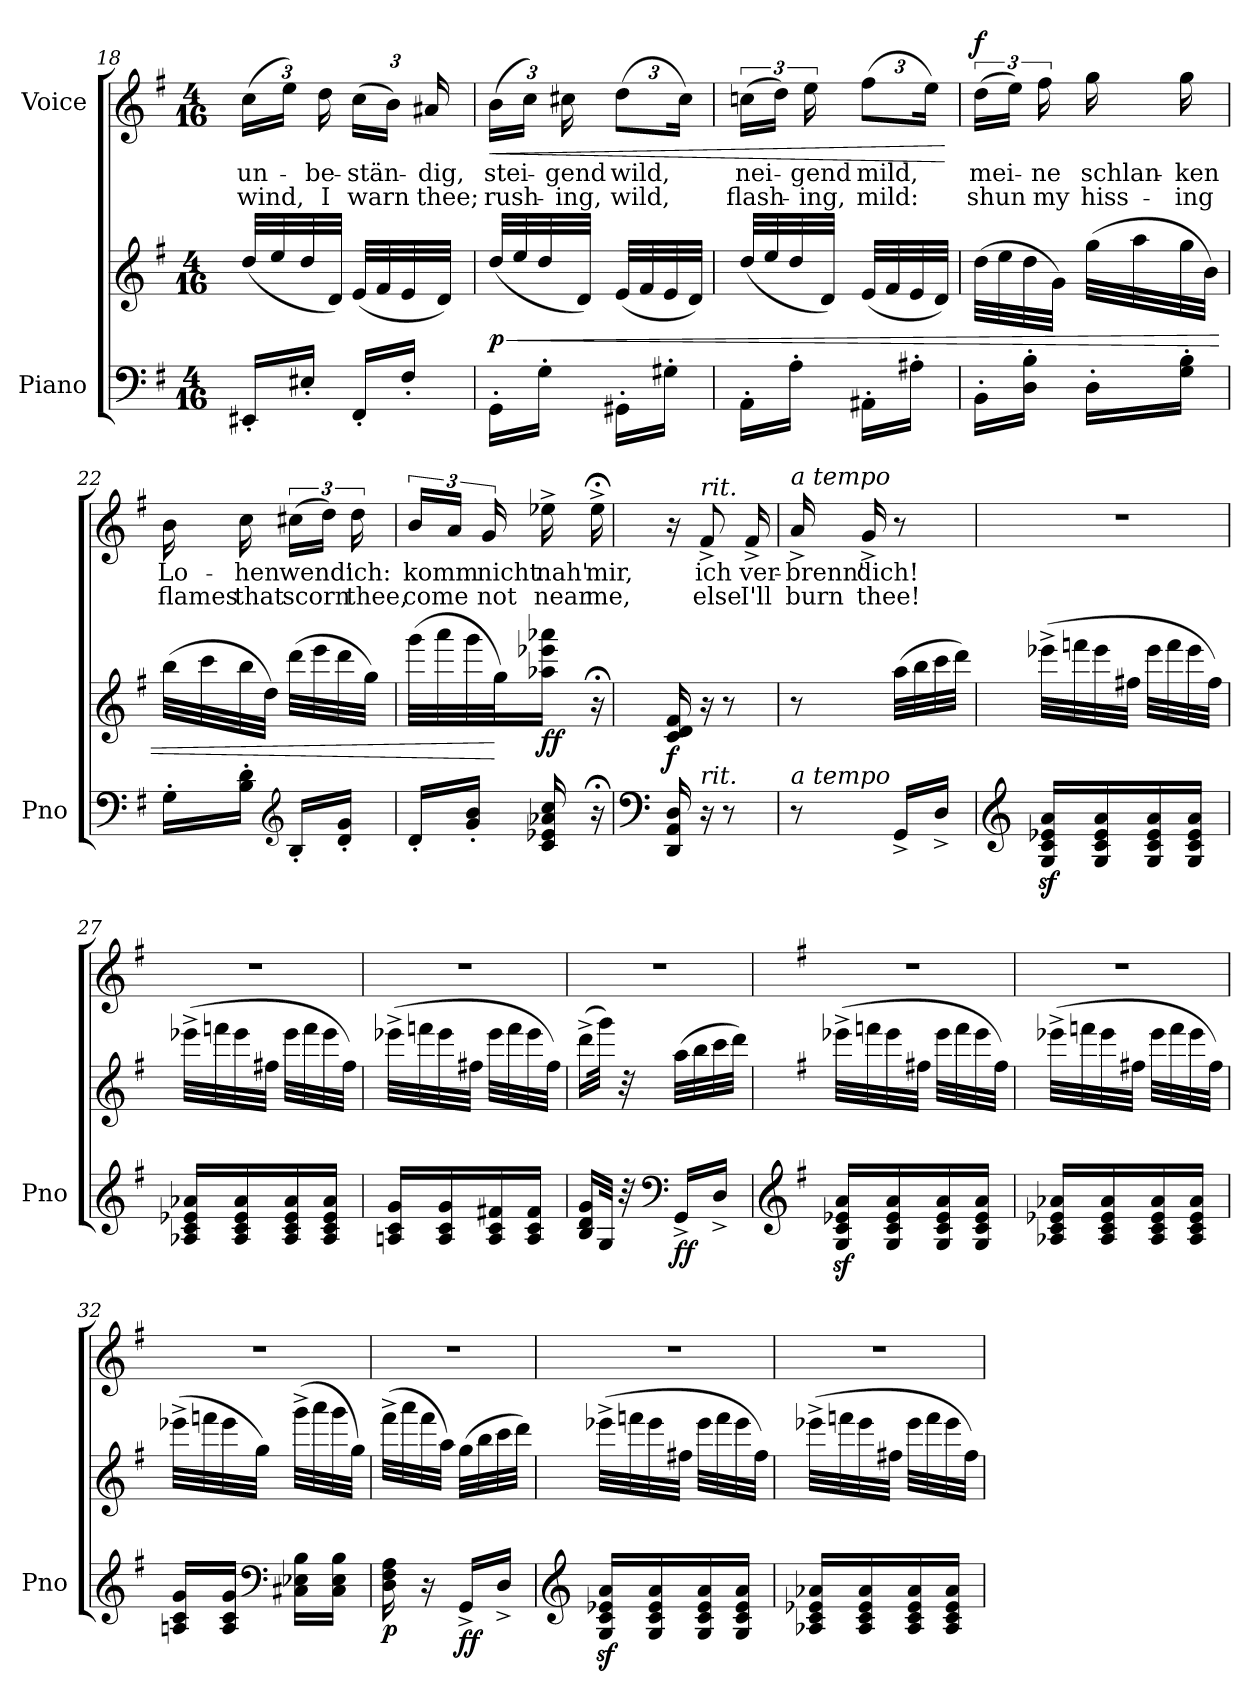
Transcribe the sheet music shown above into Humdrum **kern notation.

**kern	**kern	**dynam	**kern	**text	**text	**dynam
*part2	*part2	*part2	*part1	*part1	*part1	*part1
*staff3	*staff2	*staff2/3	*staff1	*staff1	*staff1	*staff1
*I"Piano	*	*	*I"Voice	*	*	*
*I'Pno	*	*	*	*	*	*
*clefF4	*clefG2	*	*clefG2	*	*	*
*k[f#]	*k[f#]	*	*k[f#]	*	*	*
*M4/16	*M4/16	*	*M4/16	*	*	*
*	*	*	*Xbrackettup	*	*	*
=18	=18	=18	=18	=18	=18	=18
!	!	!	!	!LO:LY:b	!LO:LY:b	!
16EE#X'/LL	(32dd/LLL	.	(24cc\LL	un-	wind,	.
.	32ee/	.	.	.	.	.
.	.	.	24ee\JJ)	.	.	.
16E#X'/JJ	32dd/	.	.	.	.	.
!	!	!	!	!LO:LY:b	!LO:LY:b	!
.	.	.	24dd\	-be-	I	.
.	32d/JJJ)	.	.	.	.	.
!	!	!	!	!LO:LY:b	!LO:LY:b	!
16FF#'/LL	(32e/LLL	.	(24cc\LL	-stän-	warn	.
.	32f#/	.	.	.	.	.
.	.	.	24b\JJ)	.	.	.
16F#'/JJ	32e/	.	.	.	.	.
!	!	!	!	!LO:LY:b	!LO:LY:b	!
.	.	.	24a#X/	-dig,	thee;	.
.	32d/JJJ)	.	.	.	.	.
=19	=19	=19	=19	=19	=19	=19
!	!	!LO:HP:b	!	!LO:LY:b	!LO:LY:b	!LO:HP:b
!	!	!LO:DY:n=1:b	!	!	!	!
16GG'\LL	(32dd/LLL	< p	(24b\LL	stei-	rush-	<
.	32ee/	.	.	.	.	.
.	.	.	24cc\JJ)	.	.	.
16G'\JJ	32dd/	.	.	.	.	.
!	!	!	!	!LO:LY:b	!LO:LY:b	!
.	.	.	24cc#X\	-gend	-ing,	.
.	32d/JJJ)	.	.	.	.	.
!	!	!	!	!LO:LY:b	!LO:LY:b	!
16GG#X'\LL	(32e/LLL	.	(12dd\L	wild,	wild,	.
.	32f#/	.	.	.	.	.
16G#X'\JJ	32e/	.	.	.	.	.
.	.	.	24cc#\Jk)	.	.	.
.	32d/JJJ)	.	.	.	.	.
!!LO:PB:g=z
=20	=20	=20	=20	=20	=20	=20
*	*	*	*brackettup	*	*	*
!	!	!	!	!LO:LY:b	!LO:LY:b	!
16AA'\LL	(32dd/LLL	.	(24ccn\LL	nei-	flash-	.
.	32ee/	.	.	.	.	.
.	.	.	24dd\JJ)	.	.	.
16A'\JJ	32dd/	.	.	.	.	.
!	!	!	!	!LO:LY:b	!LO:LY:b	!
.	.	.	24ee\	-gend	-ing,	.
.	32d/JJJ)	.	.	.	.	.
*	*	*	*Xbrackettup	*	*	*
!	!	!	!	!LO:LY:b	!LO:LY:b	!
16AA#X'\LL	(32e/LLL	.	(12ff#\L	mild,	mild:	.
.	32f#/	.	.	.	.	.
16A#X'\JJ	32e/	.	.	.	.	.
.	.	.	24ee\Jk)	.	.	.
.	32d/JJJ)	.	.	.	.	.
.	.	.	.	.	.	[
=21	=21	=21	=21	=21	=21	=21
*	*	*	*brackettup	*	*	*
!	!	!	!	!LO:LY:b	!LO:LY:b	!LO:DY:a
16BB'\LL	(32dd\LLL	.	(24dd\LL	mei-	shun	f
.	32ee\	.	.	.	.	.
.	.	.	24ee\JJ)	.	.	.
16D\' 16B\'JJ	32dd\	.	.	.	.	.
!	!	!	!	!LO:LY:b	!LO:LY:b	!
.	.	.	24ff#\	-ne	my	.
.	32g\JJJ)	.	.	.	.	.
!	!	!	!	!LO:LY:b	!LO:LY:b	!
16D'\LL	(32gg\LLL	.	16gg\	schlan-	hiss-	.
.	32aa\	.	.	.	.	.
!	!	!	!	!LO:LY:b	!LO:LY:b	!
16G\' 16B\'JJ	32gg\	.	16gg\	-ken	-ing	.
.	32b\JJJ)	.	.	.	.	.
=22	=22	=22	=22	=22	=22	=22
!	!	!	!	!LO:LY:b	!LO:LY:b	!
16G'\LL	(32bb\LLL	.	16b\	Lo-	flames	.
.	32ccc\	.	.	.	.	.
!	!	!	!	!LO:LY:b	!LO:LY:b	!
16B\' 16d\'JJ	32bb\	.	16cc\	-hen	that	.
.	32dd\JJJ)	.	.	.	.	.
*clefG2	*	*	*	*	*	*
!	!	!	!	!LO:LY:b	!LO:LY:b	!
16B'/LL	(32ddd\LLL	.	(24cc#X\LL	wend'	scorn	.
.	32eee\	.	.	.	.	.
.	.	.	24dd\JJ)	.	.	.
16d/' 16g/'JJ	32ddd\	.	.	.	.	.
!	!	!	!	!LO:LY:b	!LO:LY:b	!
.	.	.	24dd\	ich:	thee,	.
.	32gg\JJJ)	.	.	.	.	.
=23	=23	=23	=23	=23	=23	=23
!	!	!	!	!LO:LY:b	!LO:LY:b	!
16d'/LL	(32ggg\LLL	.	24b/LL	komm	come	.
.	32aaa\	.	.	.	.	.
.	.	.	24a/JJ	.	.	.
16g/' 16b/'JJ	32ggg\	.	.	.	.	.
!	!	!	!	!LO:LY:b	!LO:LY:b	!
.	.	.	24g/	nicht	not	.
.	32gg\J)	[	.	.	.	.
!	!	!LO:DY:b	!	!LO:LY:b	!LO:LY:b	!
16c/ 16e-X/ 16a-X/ 16cc/	16aa-X\ 16eee-X\ 16aaa-X\JJ	ff	16ee-X^\	nah'	near	.
!	!	!	!	!LO:LY:b	!LO:LY:b	!
16r;	16r;<	.	16ee-;<^\	mir,	me,	.
=24	=24	=24	=24	=24	=24	=24
*clefF4	*	*	*	*	*	*
*	*	*	*MM65	*	*	*
!	!	!LO:DY:b	!	!	!	!
16DD/ 16AA/ 16D/	16c/ 16d/ 16f#/	f	16r	.	.	.
*	*	*	*MM60	*	*	*
!	!	!	!LO:TX:a:i:t=rit.	!	!	!
!LO:TX:a:i:t=rit.	!	!	!	!	!	!
!	!	!	!	!LO:LY:b	!LO:LY:b	!
16r	16r	.	8f#^/	ich	else	.
8r	8r	.	.	.	.	.
*	*	*	*MM50	*	*	*
!	!	!	!	!LO:LY:b	!LO:LY:b	!
.	.	.	16f#^/	ver-	I'll	.
!!LO:LB:g=z
=25	=25	=25	=25	=25	=25	=25
!	!	!	!LO:TX:a:i:t=a tempo	!	!	!
!LO:TX:a:i:t=a tempo	!	!	!	!	!	!
!	!	!	!	!LO:LY:b	!LO:LY:b	!
8r	8r	.	16a^/	-brenn'	burn	.
!	!	!	!	!LO:LY:b	!LO:LY:b	!
.	.	.	16g^/	dich!	thee!	.
!	!	!LO:DY:a	!	!	!	!
16GG^/LL	(32aa\LLL	other-dynamics	8r	.	.	.
.	32bb\	.	.	.	.	.
16D^/JJ	32ccc\	.	.	.	.	.
.	32ddd\JJJ)	.	.	.	.	.
=26	=26	=26	=26	=26	=26	=26
*clefG2	*	*	*	*	*	*
16G/z< 16c/z< 16e-X/z< 16a/z<LL	(32eee-X^\LLL	.	4r	.	.	.
.	32fffn\	.	.	.	.	.
16G/ 16c/ 16e-/ 16a/	32eee-\	.	.	.	.	.
.	32ff#X\JJJ	.	.	.	.	.
16G/ 16c/ 16e-/ 16a/	32eee-\LLL	.	.	.	.	.
.	32fff\	.	.	.	.	.
16G/ 16c/ 16e-/ 16a/JJ	32eee-\	.	.	.	.	.
.	32ff#\JJJ)	.	.	.	.	.
=27	=27	=27	=27	=27	=27	=27
16A-X/ 16c/ 16e-X/ 16a-X/LL	(32eee-X^\LLL	.	4r	.	.	.
.	32fffn\	.	.	.	.	.
16A-/ 16c/ 16e-/ 16a-/	32eee-\	.	.	.	.	.
.	32ff#X\JJJ	.	.	.	.	.
16A-/ 16c/ 16e-/ 16a-/	32eee-\LLL	.	.	.	.	.
.	32fff\	.	.	.	.	.
16A-/ 16c/ 16e-/ 16a-/JJ	32eee-\	.	.	.	.	.
.	32ff#\JJJ)	.	.	.	.	.
=28	=28	=28	=28	=28	=28	=28
16An/ 16c/ 16g/LL	(32eee-X^\LLL	.	4r	.	.	.
.	32fffn\	.	.	.	.	.
16A/ 16c/ 16g/	32eee-\	.	.	.	.	.
.	32ff#X\JJJ	.	.	.	.	.
16A/ 16c/ 16f#X/	32eee-\LLL	.	.	.	.	.
.	32fff\	.	.	.	.	.
16A/ 16c/ 16f#/JJ	32eee-\	.	.	.	.	.
.	32ff#\JJJ)	.	.	.	.	.
=29	=29	=29	=29	=29	=29	=29
16B/ 16d/ 16g/LL	(16ddd^\LL	.	4r	.	.	.
32G/JJk	32ggg\JJk)	.	.	.	.	.
32r	32r	.	.	.	.	.
*clefF4	*	*	*	*	*	*
!	!	!LO:DY:b=2	!	!	!	!
16GG^/LL	(32aa\LLL	ff	.	.	.	.
.	32bb\	.	.	.	.	.
16D^/JJ	32ccc\	.	.	.	.	.
.	32ddd\JJJ)	.	.	.	.	.
!!LO:LB:g=z
=30	=30	=30	=30	=30	=30	=30
*clefG2	*	*	*	*	*	*
*k[f#]	*k[f#]	*	*k[f#]	*	*	*
16G/z< 16c/z< 16e-X/z< 16a/z<LL	(32eee-X^\LLL	.	4r	.	.	.
.	32fffn\	.	.	.	.	.
16G/ 16c/ 16e-/ 16a/	32eee-\	.	.	.	.	.
.	32ff#X\JJJ	.	.	.	.	.
16G/ 16c/ 16e-/ 16a/	32eee-\LLL	.	.	.	.	.
.	32fff\	.	.	.	.	.
16G/ 16c/ 16e-/ 16a/JJ	32eee-\	.	.	.	.	.
.	32ff#\JJJ)	.	.	.	.	.
=31	=31	=31	=31	=31	=31	=31
16A-X/ 16c/ 16e-X/ 16a-X/LL	(32eee-X^\LLL	.	4r	.	.	.
.	32fffn\	.	.	.	.	.
16A-/ 16c/ 16e-/ 16a-/	32eee-\	.	.	.	.	.
.	32ff#X\JJJ	.	.	.	.	.
16A-/ 16c/ 16e-/ 16a-/	32eee-\LLL	.	.	.	.	.
.	32fff\	.	.	.	.	.
16A-/ 16c/ 16e-/ 16a-/JJ	32eee-\	.	.	.	.	.
.	32ff#\JJJ)	.	.	.	.	.
=32	=32	=32	=32	=32	=32	=32
16An/ 16c/ 16g/LL	(32eee-X^\LLL	.	4r	.	.	.
.	32fffn\	.	.	.	.	.
16A/ 16c/ 16g/JJ	32eee-\	.	.	.	.	.
.	32gg\JJJ)	.	.	.	.	.
*clefF4	*	*	*	*	*	*
16C#X\ 16E-X\ 16B\LL	(32ggg^\LLL	.	.	.	.	.
.	32aaa\	.	.	.	.	.
16C#\ 16E-\ 16B\JJ	32ggg\	.	.	.	.	.
.	32gg\JJJ)	.	.	.	.	.
=33	=33	=33	=33	=33	=33	=33
!	!	!LO:DY:b=2	!	!	!	!
16D\ 16F#\ 16A\	(32fff#^\LLL	p	4r	.	.	.
.	32aaa\	.	.	.	.	.
16r	32fff#\	.	.	.	.	.
.	32aa\JJJ)	.	.	.	.	.
!	!	!LO:DY:b=2	!	!	!	!
16GG^/LL	(32gg\LLL	ff	.	.	.	.
.	32bb\	.	.	.	.	.
16D^/JJ	32ccc\	.	.	.	.	.
.	32ddd\JJJ)	.	.	.	.	.
!!LO:LB:g=z
=34	=34	=34	=34	=34	=34	=34
*clefG2	*	*	*	*	*	*
16G/z< 16c/z< 16e-X/z< 16a/z<LL	(32eee-X^\LLL	.	4r	.	.	.
.	32fffn\	.	.	.	.	.
16G/ 16c/ 16e-/ 16a/	32eee-\	.	.	.	.	.
.	32ff#X\JJJ	.	.	.	.	.
16G/ 16c/ 16e-/ 16a/	32eee-\LLL	.	.	.	.	.
.	32fff\	.	.	.	.	.
16G/ 16c/ 16e-/ 16a/JJ	32eee-\	.	.	.	.	.
.	32ff#\JJJ)	.	.	.	.	.
=35	=35	=35	=35	=35	=35	=35
16A-X/ 16c/ 16e-X/ 16a-X/LL	(32eee-X^\LLL	.	4r	.	.	.
.	32fffn\	.	.	.	.	.
16A-/ 16c/ 16e-/ 16a-/	32eee-\	.	.	.	.	.
.	32ff#X\JJJ	.	.	.	.	.
16A-/ 16c/ 16e-/ 16a-/	32eee-\LLL	.	.	.	.	.
.	32fff\	.	.	.	.	.
16A-/ 16c/ 16e-/ 16a-/JJ	32eee-\	.	.	.	.	.
.	32ff#\JJJ)	.	.	.	.	.
=	=	=	=	=	=	=
*-	*-	*-	*-	*-	*-	*-
